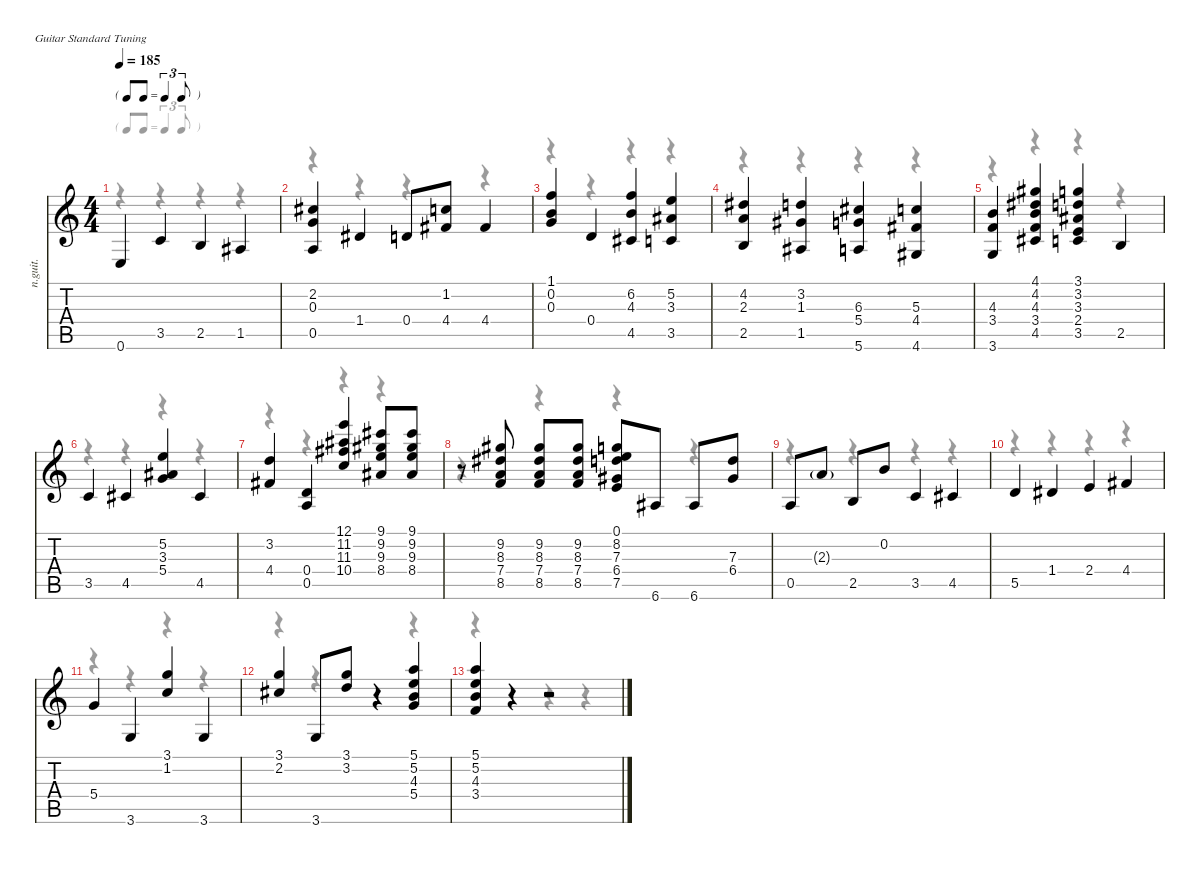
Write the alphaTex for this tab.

\defaultSystemsLayout 4
\hideDynamics
\bracketExtendMode nobrackets
\otherSystemsTrackNameOrientation horizontal
\track ("Track 1" "n.guit.") {instrument acousticguitarnylon}
\staff {score tabs}
\tuning (E4 B3 G3 D3 A2 E2)
\voice
\ts (4 4)
\tf triplet8th
\tempo 185
\clef g2
\ks c
0.6.4{dy f beam Up} 3.5.4{beam Up} 2.5.4{beam Up} 1.5{acc #}.4{beam Up} |
(2.2{acc #} 0.3 0.5).4{beam Up} 1.4{acc #}.4{beam Up} 0.4.8{beam Up} (1.2 4.4{acc #}).8{beam Up} 4.4{acc #}.4{beam Up} |
(1.1 0.2 0.3).4{beam Up} 0.4.4{beam Up} (6.2 4.3 4.5{acc #}).4{beam Up} (5.2 3.3{acc #} 3.5).4{beam Up} |
(4.2{acc #} 2.3 2.5).4{beam Up} (3.2 1.3{acc #} 1.5{acc #}).4{beam Up} (6.3{acc #} 5.4 5.6).4{beam Up} (5.3 4.4{acc #} 4.6{acc #}).4{beam Up} |
(4.3 3.4 3.6).4{beam Up} (4.1{acc #} 4.2{acc #} 4.3 3.4 4.5{acc #}).4{beam Up} (3.1 3.2 3.3{acc #} 2.4 3.5).4{beam Up} 2.5.4{beam Up} |
3.5.4{beam Up} 4.5{acc #}.4{beam Up} (5.2 3.3{acc #} 5.4).4{beam Up} 4.5{acc #}.4{beam Up} |
(3.2 4.4{acc #}).4{beam Up} (0.4 0.5).4{beam Up} (12.1 11.2{acc #} 11.3{acc #} 10.4).4{beam Up} (9.1{acc #} 9.2{acc #} 9.3 8.4{acc #}).8{beam Up} (9.1{acc #} 9.2{acc #} 9.3 8.4{acc #}).8{beam Up} |
r.8{beam Up} (9.2{acc #} 8.3{acc #} 7.4 8.5).8{beam Up} (9.2{acc #} 8.3{acc #} 7.4 8.5).8{beam Up} (9.2{acc #} 8.3{acc #} 7.4 8.5).8{beam Up} (0.1 8.2 7.3 6.4{acc #} 7.5).8{beam Up} 6.6{acc #}.8{beam Up} 6.6{acc #}.8{beam Up} (7.3 6.4{acc #}).8{beam Up} |
0.5.8{beam Up} 2.3{g}.8{dy mf beam Up} 2.5.8{dy f beam Up} 0.2.8{beam Up} 3.5.4{beam Up} 4.5{acc #}.4{beam Up} |
5.5.4{beam Up} 1.4{acc #}.4{beam Up} 2.4.4{beam Up} 4.4{acc #}.4{beam Up} |
5.4.4{beam Up} 3.6.4{beam Up} (3.1 1.2).4{beam Up} 3.6.4{beam Up} |
(3.1 2.2{acc #}).4{beam Up} 3.6.8{beam Up} (3.1 3.2).8{beam Up} r.4{beam Up} (5.1 5.2 4.3 5.4).4{beam Up} |
(5.1 5.2 4.3 3.4).4{beam Up} r.4{beam Up} r.2{beam Up}
\voice
\clef g2
\ottava regular
\simile none
\ks c
r.4{dy mf beam Down} r.4{beam Down} r.4{beam Down} r.4{beam Down} |
r.4{beam Down} r.4{beam Down} r.4{beam Down} r.4{beam Down} |
r.4{beam Down} r.4{beam Down} r.4{beam Down} r.4{beam Down} |
r.4{beam Down} r.4{beam Down} r.4{beam Down} r.4{beam Down} |
r.4{beam Down} r.4{beam Down} r.4{beam Down} r.4{beam Down} |
r.4{beam Down} r.4{beam Down} r.4{beam Down} r.4{beam Down} |
r.4{beam Down} r.4{beam Down} r.4{beam Down} r.4{beam Down} |
r.4{beam Down} r.4{beam Down} r.4{beam Down} r.4{beam Down} |
r.4{beam Down} r.4{beam Down} r.4{beam Down} r.4{beam Down} |
r.4{beam Down} r.4{beam Down} r.4{beam Down} r.4{beam Down} |
r.4{beam Down} r.4{beam Down} r.4{beam Down} r.4{beam Down} |
r.4{beam Down} r.4{beam Down} r.4{beam Down} r.4{beam Down} |
r.4{beam Down} r.4{beam Down} r.4{beam Down} r.4{beam Down}
